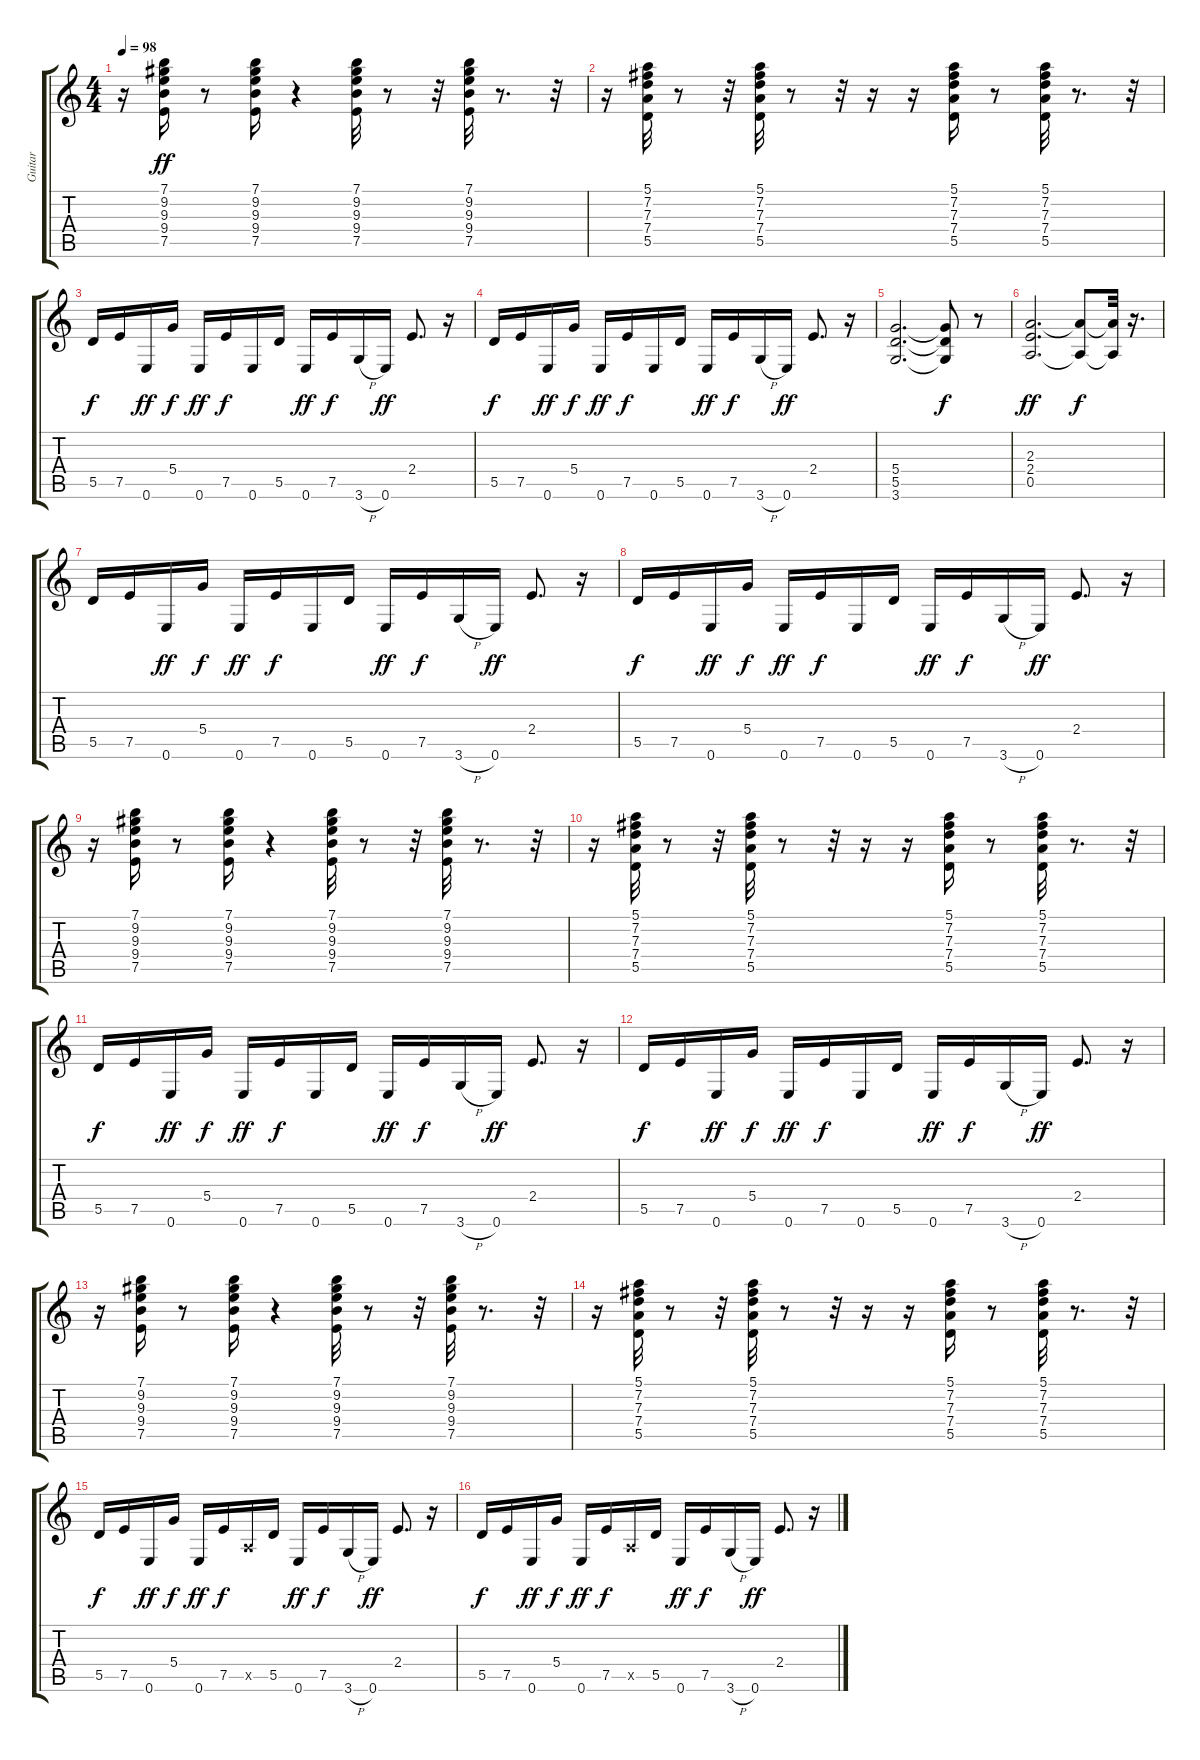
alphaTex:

\track ("Guitar" "Guitar") {instrument distortionguitar}
\staff {score tabs}
\tuning (E4 B3 G3 D3 A2 E2) {hide}
\ts (4 4)
\tempo 98
\clef g2
\ks c
r.16{dy ff} (7.1 9.2 9.3 9.4 7.5).16{volume 9} r.8 (7.1 9.2 9.3 9.4 7.5).16{volume 8} r.4 (7.1 9.2 9.3 9.4 7.5).32{volume 9} r.8 r.32 (7.1 9.2 9.3 9.4 7.5).32{volume 9} r.8{d} r.32 |
r.16 (5.1 7.2 7.3 7.4 5.5).32 r.8 r.32 (5.1 7.2 7.3 7.4 5.5).32 r.8 r.32 r.16 r.16 (5.1 7.2 7.3 7.4 5.5).16 r.8 (5.1 7.2 7.3 7.4 5.5).32 r.8{d} r.32 |
5.5.16{dy f} 7.5.16 0.6.16{dy ff} 5.4.16{dy f} 0.6.16{dy ff} 7.5.16{dy f} 0.6.16 5.5.16 0.6.16{dy ff} 7.5.16{dy f} 3.6{h}.16{volume 9} 0.6.16{dy ff} 2.4.8{d} r.16 |
5.5.16{dy f} 7.5.16 0.6.16{dy ff} 5.4.16{dy f} 0.6.16{dy ff} 7.5.16{dy f} 0.6.16 5.5.16 0.6.16{dy ff} 7.5.16{dy f} 3.6{h}.16{volume 9} 0.6.16{dy ff} 2.4.8{d} r.16 |
(5.4 5.5 3.6).2{d} (5.4{t} 5.5{t} 3.6{t}).8{dy f} r.8 |
(2.3 2.4 0.5).2{d dy ff volume 9} (2.3{t} 0.5{t}).8{dy f} (2.3{t} 0.5{t}).32 r.16{d} |
5.5.16 7.5.16 0.6.16{dy ff} 5.4.16{dy f} 0.6.16{dy ff} 7.5.16{dy f} 0.6.16 5.5.16 0.6.16{dy ff} 7.5.16{dy f} 3.6{h}.16{volume 9} 0.6.16{dy ff} 2.4.8{d} r.16 |
5.5.16{dy f} 7.5.16 0.6.16{dy ff} 5.4.16{dy f} 0.6.16{dy ff} 7.5.16{dy f} 0.6.16 5.5.16 0.6.16{dy ff} 7.5.16{dy f} 3.6{h}.16{volume 9} 0.6.16{dy ff} 2.4.8{d} r.16 |
r.16 (7.1 9.2 9.3 9.4 7.5).16{volume 9} r.8 (7.1 9.2 9.3 9.4 7.5).16{volume 8} r.4 (7.1 9.2 9.3 9.4 7.5).32{volume 9} r.8 r.32 (7.1 9.2 9.3 9.4 7.5).32{volume 9} r.8{d} r.32 |
r.16 (5.1 7.2 7.3 7.4 5.5).32 r.8 r.32 (5.1 7.2 7.3 7.4 5.5).32 r.8 r.32 r.16 r.16 (5.1 7.2 7.3 7.4 5.5).16 r.8 (5.1 7.2 7.3 7.4 5.5).32 r.8{d} r.32 |
5.5.16{dy f} 7.5.16 0.6.16{dy ff} 5.4.16{dy f} 0.6.16{dy ff} 7.5.16{dy f} 0.6.16 5.5.16 0.6.16{dy ff} 7.5.16{dy f} 3.6{h}.16{volume 9} 0.6.16{dy ff} 2.4.8{d} r.16 |
5.5.16{dy f} 7.5.16 0.6.16{dy ff} 5.4.16{dy f} 0.6.16{dy ff} 7.5.16{dy f} 0.6.16 5.5.16 0.6.16{dy ff} 7.5.16{dy f} 3.6{h}.16{volume 9} 0.6.16{dy ff} 2.4.8{d} r.16 |
r.16 (7.1 9.2 9.3 9.4 7.5).16{volume 9} r.8 (7.1 9.2 9.3 9.4 7.5).16{volume 8} r.4 (7.1 9.2 9.3 9.4 7.5).32{volume 9} r.8 r.32 (7.1 9.2 9.3 9.4 7.5).32{volume 9} r.8{d} r.32 |
r.16 (5.1 7.2 7.3 7.4 5.5).32 r.8 r.32 (5.1 7.2 7.3 7.4 5.5).32 r.8 r.32 r.16 r.16 (5.1 7.2 7.3 7.4 5.5).16 r.8 (5.1 7.2 7.3 7.4 5.5).32 r.8{d} r.32 |
5.5.16{dy f} 7.5.16 0.6.16{dy ff} 5.4.16{dy f} 0.6.16{dy ff} 7.5.16{dy f} 0.5{x}.16 5.5.16 0.6.16{dy ff} 7.5.16{dy f} 3.6{h}.16{volume 9} 0.6.16{dy ff} 2.4.8{d} r.16 |
5.5.16{dy f} 7.5.16 0.6.16{dy ff} 5.4.16{dy f} 0.6.16{dy ff} 7.5.16{dy f} 0.5{x}.16 5.5.16 0.6.16{dy ff} 7.5.16{dy f} 3.6{h}.16{volume 9} 0.6.16{dy ff} 2.4.8{d} r.16
